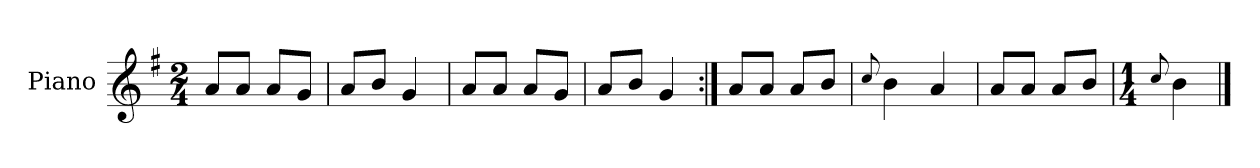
**kern
*part1
*staff1
*I"Piano
*I'Pno.
*clefG2
*k[f#]
*M2/4
=1
8a/L
8a/J
8a/L
8g/J
=2
8a/L
8b/J
4g/
=3
8a/L
8a/J
8a/L
8g/J
=4
8a/L
8b/J
4g/
=5:|!
8a/L
8a/J
8a/L
8b/J
=6
8qqcc/
4b\
4a/
=7
8a/L
8a/J
8a/L
8b/J
=8
*M1/4
8qqcc/
4b\
==
*-
